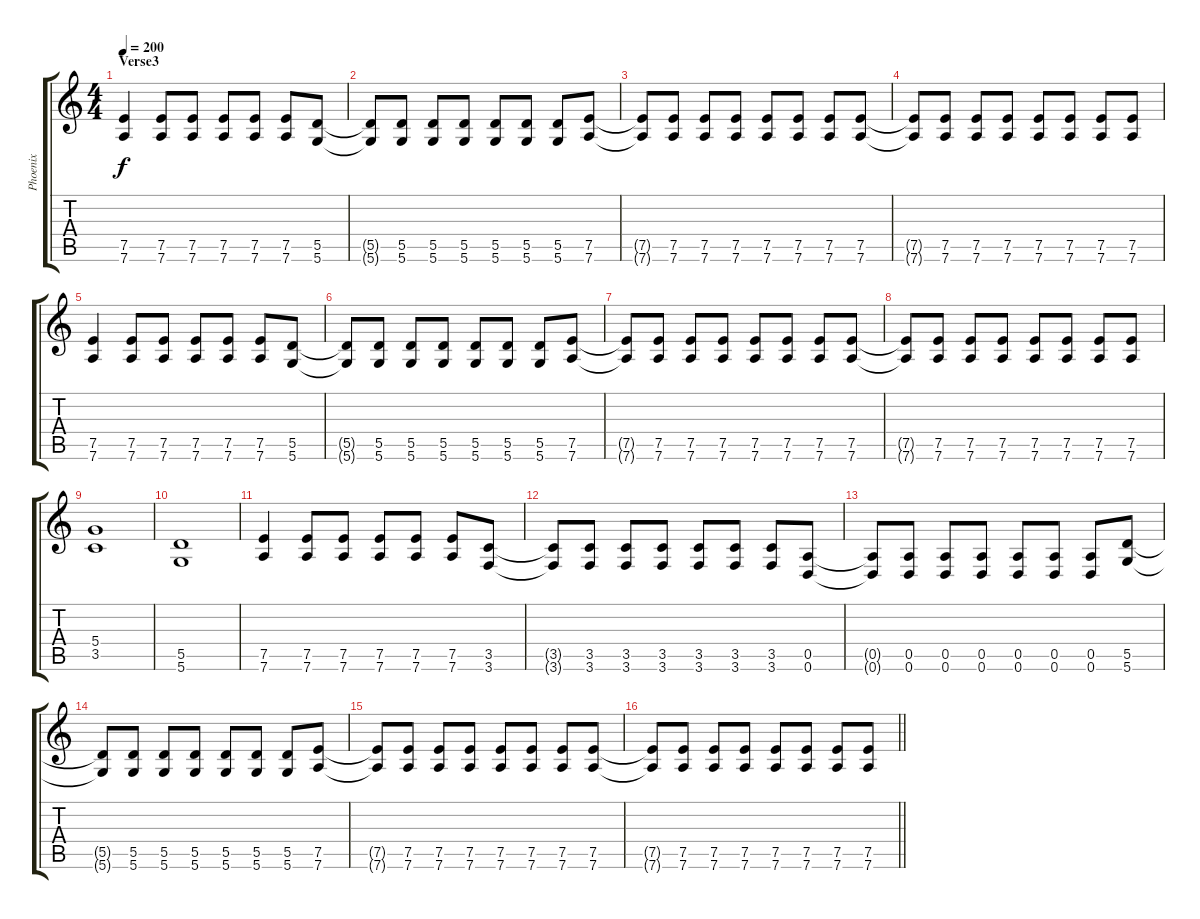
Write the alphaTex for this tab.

\track ("Phoenix" "Phoenix") {instrument distortionguitar}
\staff {score tabs}
\tuning (E4 B3 G3 D3 A2 D2) {hide}
\ts (4 4)
\section ("" "Verse3")
\tempo 200
\clef g2
\ks c
(7.5 7.6).4{dy f} (7.5 7.6).8 (7.5 7.6).8 (7.5 7.6).8 (7.5 7.6).8 (7.5 7.6).8 (5.5 5.6).8 |
(5.5{t} 5.6{t}).8 (5.5 5.6).8 (5.5 5.6).8 (5.5 5.6).8 (5.5 5.6).8 (5.5 5.6).8 (5.5 5.6).8 (7.5 7.6).8 |
(7.5{t} 7.6{t}).8 (7.5 7.6).8 (7.5 7.6).8 (7.5 7.6).8 (7.5 7.6).8 (7.5 7.6).8 (7.5 7.6).8 (7.5 7.6).8 |
(7.5{t} 7.6{t}).8 (7.5 7.6).8 (7.5 7.6).8 (7.5 7.6).8 (7.5 7.6).8 (7.5 7.6).8 (7.5 7.6).8 (7.5 7.6).8 |
(7.5 7.6).4 (7.5 7.6).8 (7.5 7.6).8 (7.5 7.6).8 (7.5 7.6).8 (7.5 7.6).8 (5.5 5.6).8 |
(5.5{t} 5.6{t}).8 (5.5 5.6).8 (5.5 5.6).8 (5.5 5.6).8 (5.5 5.6).8 (5.5 5.6).8 (5.5 5.6).8 (7.5 7.6).8 |
(7.5{t} 7.6{t}).8 (7.5 7.6).8 (7.5 7.6).8 (7.5 7.6).8 (7.5 7.6).8 (7.5 7.6).8 (7.5 7.6).8 (7.5 7.6).8 |
(7.5{t} 7.6{t}).8 (7.5 7.6).8 (7.5 7.6).8 (7.5 7.6).8 (7.5 7.6).8 (7.5 7.6).8 (7.5 7.6).8 (7.5 7.6).8 |
(5.4 3.5).1 |
(5.5 5.6).1 |
(7.5 7.6).4 (7.5 7.6).8 (7.5 7.6).8 (7.5 7.6).8 (7.5 7.6).8 (7.5 7.6).8 (3.5 3.6).8 |
(3.5{t} 3.6{t}).8 (3.5 3.6).8 (3.5 3.6).8 (3.5 3.6).8 (3.5 3.6).8 (3.5 3.6).8 (3.5 3.6).8 (0.5 0.6).8 |
(0.5{t} 0.6{t}).8 (0.5 0.6).8 (0.5 0.6).8 (0.5 0.6).8 (0.5 0.6).8 (0.5 0.6).8 (0.5 0.6).8 (5.5 5.6).8 |
(5.5{t} 5.6{t}).8 (5.5 5.6).8 (5.5 5.6).8 (5.5 5.6).8 (5.5 5.6).8 (5.5 5.6).8 (5.5 5.6).8 (7.5 7.6).8 |
(7.5{t} 7.6{t}).8 (7.5 7.6).8 (7.5 7.6).8 (7.5 7.6).8 (7.5 7.6).8 (7.5 7.6).8 (7.5 7.6).8 (7.5 7.6).8 |
\barLineRight lightlight
(7.5{t} 7.6{t}).8 (7.5 7.6).8 (7.5 7.6).8 (7.5 7.6).8 (7.5 7.6).8 (7.5 7.6).8 (7.5 7.6).8 (7.5 7.6).8
